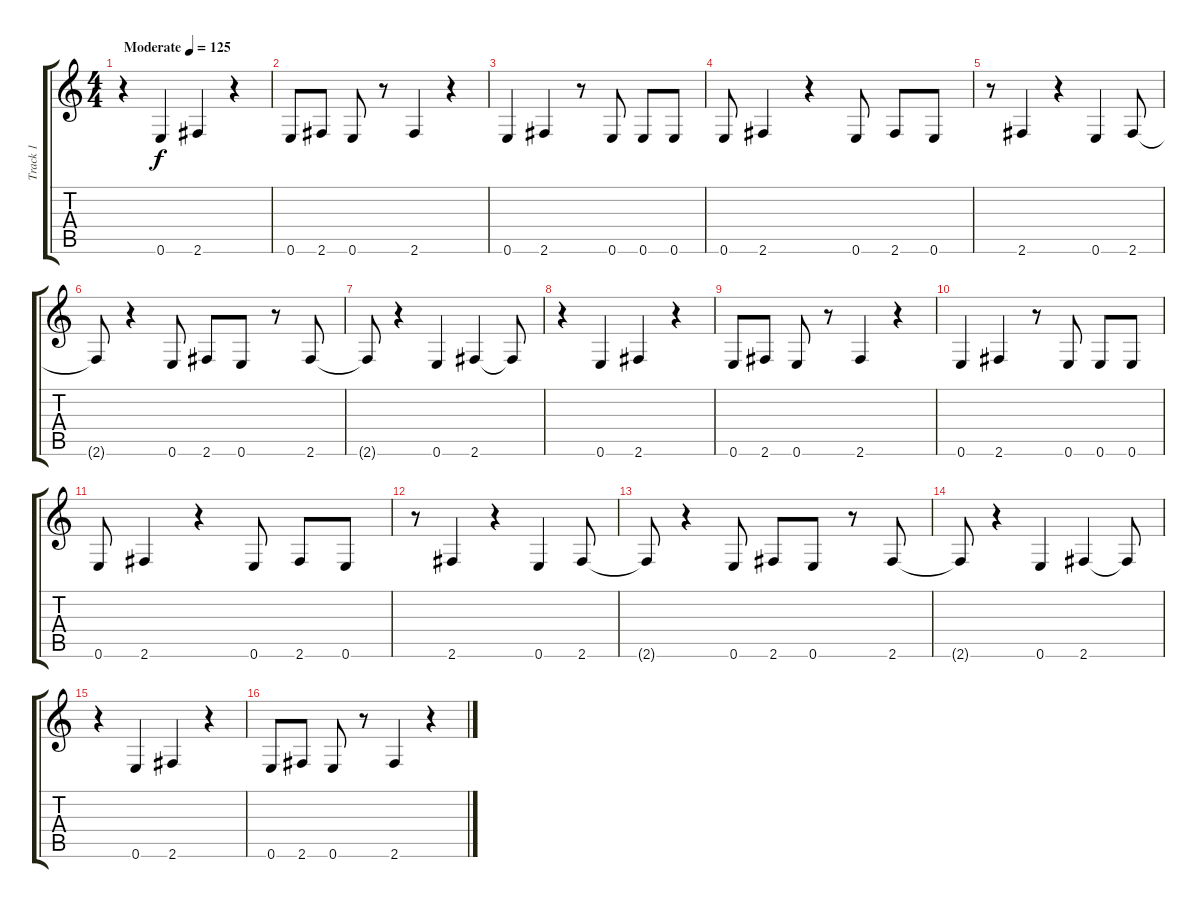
\track ("Track 1" "Track 1") {instrument overdrivenguitar}
\staff {score tabs}
\tuning (E4 B3 G3 D3 A2 E2) {hide}
\ts (4 4)
\tempo (125 "Moderate")
\clef g2
\ks c
r.4{dy f instrument overdrivenguitar} 0.6.4 2.6.4 r.4 |
0.6.8 2.6.8 0.6.8 r.8 2.6.4 r.4 |
0.6.4 2.6.4 r.8 0.6.8 0.6.8 0.6.8 |
0.6.8 2.6.4 r.4 0.6.8 2.6.8 0.6.8 |
r.8 2.6.4 r.4 0.6.4 2.6.8 |
2.6{t}.8 r.4 0.6.8 2.6.8 0.6.8 r.8 2.6.8 |
2.6{t}.8 r.4 0.6.4 2.6.4 2.6{t}.8 |
r.4 0.6.4 2.6.4 r.4 |
0.6.8 2.6.8 0.6.8 r.8 2.6.4 r.4 |
0.6.4 2.6.4 r.8 0.6.8 0.6.8 0.6.8 |
0.6.8 2.6.4 r.4 0.6.8 2.6.8 0.6.8 |
r.8 2.6.4 r.4 0.6.4 2.6.8 |
2.6{t}.8 r.4 0.6.8 2.6.8 0.6.8 r.8 2.6.8 |
2.6{t}.8 r.4 0.6.4 2.6.4 2.6{t}.8 |
r.4 0.6.4 2.6.4 r.4 |
0.6.8 2.6.8 0.6.8 r.8 2.6.4 r.4
